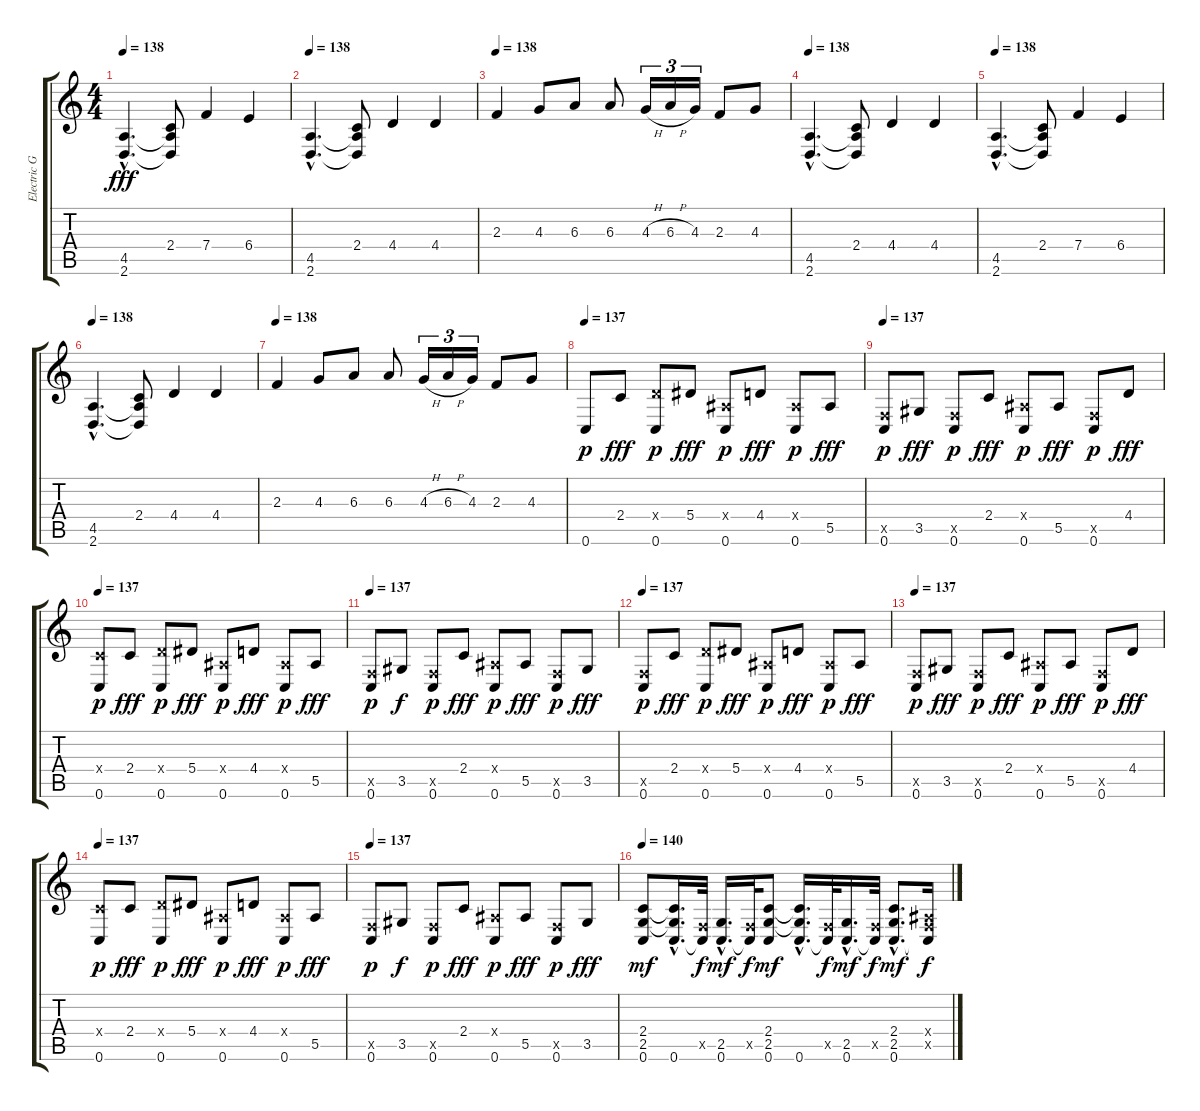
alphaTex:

\track ("Electric Guitar 1" "Electric G") {instrument distortionguitar}
\staff {score tabs}
\tuning (C4 G3 Eb3 Bb2 F2 C2) {hide}
\ts (4 4)
\tempo 138
\clef g2
\ks c
(4.5{hac} 2.6{hac}).4{d dy fff} (2.4 4.5{t} 2.6{t}).8 7.4.4 6.4.4 |
\tempo 138
(4.5{hac} 2.6{hac}).4{d} (2.4 4.5{t} 2.6{t}).8 4.4.4 4.4.4 |
\tempo 138
2.3.4 4.3.8 6.3.8 6.3.8 4.3{h}.16{tu (3 2)} 6.3{h}.16{tu (3 2)} 4.3.16{tu (3 2)} 2.3.8 4.3.8 |
\tempo 138
(4.5{hac} 2.6{hac}).4{d} (2.4 4.5{t} 2.6{t}).8 4.4.4 4.4.4 |
\tempo 138
(4.5{hac} 2.6{hac}).4{d} (2.4 4.5{t} 2.6{t}).8 7.4.4 6.4.4 |
\tempo 138
(4.5{hac} 2.6{hac}).4{d} (2.4 4.5{t} 2.6{t}).8 4.4.4 4.4.4 |
\tempo 138
2.3.4 4.3.8 6.3.8 6.3.8 4.3{h}.16{tu (3 2)} 6.3{h}.16{tu (3 2)} 4.3.16{tu (3 2)} 2.3.8 4.3.8 |
\tempo 137
0.6.8{dy p} 2.4.8{dy fff} (4.4{x} 0.6).8{dy p} 5.4.8{dy fff} (0.4{x} 0.6).8{dy p} 4.4.8{dy fff} (0.4{x} 0.6).8{dy p} 5.5.8{dy fff} |
\tempo 137
(0.5{x} 0.6).8{dy p} 3.5.8{dy fff} (0.5{x} 0.6).8{dy p} 2.4.8{dy fff} (0.4{x} 0.6).8{dy p} 5.5.8{dy fff} (0.5{x} 0.6).8{dy p} 4.4.8{dy fff} |
\tempo 137
(2.4{x} 0.6).8{dy p} 2.4.8{dy fff} (4.4{x} 0.6).8{dy p} 5.4.8{dy fff} (0.4{x} 0.6).8{dy p} 4.4.8{dy fff} (0.4{x} 0.6).8{dy p} 5.5.8{dy fff} |
\tempo 137
(0.5{x} 0.6).8{dy p} 3.5.8{dy f} (0.5{x} 0.6).8{dy p} 2.4.8{dy fff} (0.4{x} 0.6).8{dy p} 5.5.8{dy fff} (0.5{x} 0.6).8{dy p} 3.5.8{dy fff} |
\tempo 137
(0.5{x} 0.6).8{dy p} 2.4.8{dy fff} (4.4{x} 0.6).8{dy p} 5.4.8{dy fff} (0.4{x} 0.6).8{dy p} 4.4.8{dy fff} (0.4{x} 0.6).8{dy p} 5.5.8{dy fff} |
\tempo 137
(0.5{x} 0.6).8{dy p} 3.5.8{dy fff} (0.5{x} 0.6).8{dy p} 2.4.8{dy fff} (0.4{x} 0.6).8{dy p} 5.5.8{dy fff} (0.5{x} 0.6).8{dy p} 4.4.8{dy fff} |
\tempo 137
(2.4{x} 0.6).8{dy p} 2.4.8{dy fff} (4.4{x} 0.6).8{dy p} 5.4.8{dy fff} (0.4{x} 0.6).8{dy p} 4.4.8{dy fff} (0.4{x} 0.6).8{dy p} 5.5.8{dy fff} |
\tempo 137
(0.5{x} 0.6).8{dy p} 3.5.8{dy f} (0.5{x} 0.6).8{dy p} 2.4.8{dy fff} (0.4{x} 0.6).8{dy p} 5.5.8{dy fff} (0.5{x} 0.6).8{dy p} 3.5.8{dy fff} |
\tempo 140
(2.4 2.5 0.6).8{dy mf} (2.4{hac t} 2.5{hac t} 0.6{hac}).16{d} (0.5{x} 0.6{t}).32{dy f} (2.5{hac} 0.6{hac}).16{d dy mf} (0.5{x} 0.6{t}).32{dy f} (2.4 2.5 0.6).8{dy mf} (2.4{hac t} 2.5{hac t} 0.6{hac}).16{d} (0.5{x} 0.6{t}).32{dy f} (2.5{hac} 0.6{hac}).16{d dy mf} (0.5{x} 0.6{t}).32{dy f} (2.4{hac} 2.5{hac} 0.6{hac}).8{d dy mf} (0.4{x} 0.5{x} 0.6{t}).16{dy f}
